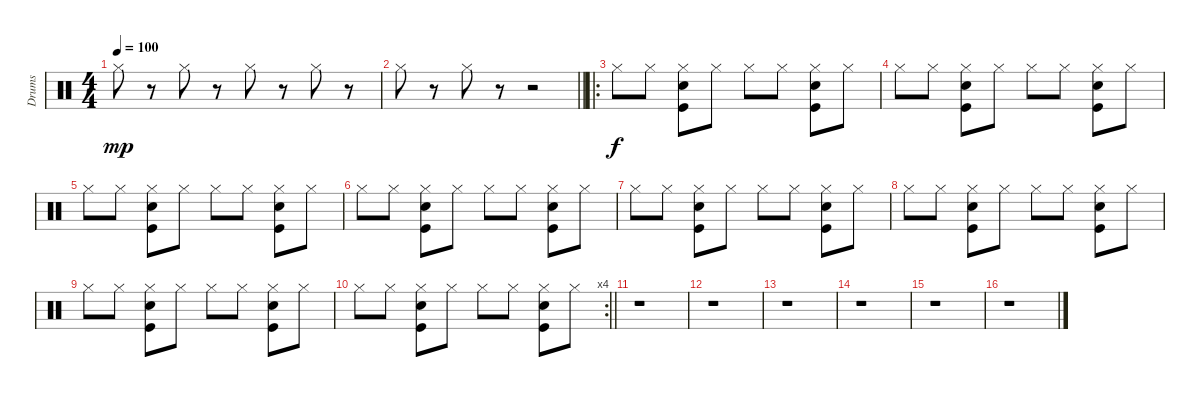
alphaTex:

\track ("Drums" "Drums") {instrument percussion}
\staff {score}
\articulation defaults
\ts (4 4)
\tempo 100
\clef neutral
\ks c "Hi-Hat (closed)".8{dy mp}
r.8 "Hi-Hat (closed)".8 r.8 "Hi-Hat (closed)".8 r.8 "Hi-Hat (closed)".8 r.8 |
\barLineRight lightlight "Hi-Hat (closed)".8
r.8 "Hi-Hat (closed)".8 r.8 r.2 |
\ro
\section ("" "")
"Hi-Hat (closed)".8{dy f} "Hi-Hat (closed)".8 ("Hi-Hat (closed)" "Snare (hit) 2" "Kick (hit)").8 "Hi-Hat (closed)".8 "Hi-Hat (closed)".8 "Hi-Hat (closed)".8 ("Hi-Hat (closed)" "Snare (hit) 2" "Kick (hit)").8 "Hi-Hat (closed)".8 |
"Hi-Hat (closed)".8 "Hi-Hat (closed)".8 ("Hi-Hat (closed)" "Snare (hit) 2" "Kick (hit)").8 "Hi-Hat (closed)".8 "Hi-Hat (closed)".8 "Hi-Hat (closed)".8 ("Hi-Hat (closed)" "Snare (hit) 2" "Kick (hit)").8 "Hi-Hat (closed)".8 |
"Hi-Hat (closed)".8 "Hi-Hat (closed)".8 ("Hi-Hat (closed)" "Snare (hit) 2" "Kick (hit)").8 "Hi-Hat (closed)".8 "Hi-Hat (closed)".8 "Hi-Hat (closed)".8 ("Hi-Hat (closed)" "Snare (hit) 2" "Kick (hit)").8 "Hi-Hat (closed)".8 |
"Hi-Hat (closed)".8 "Hi-Hat (closed)".8 ("Hi-Hat (closed)" "Snare (hit) 2" "Kick (hit)").8 "Hi-Hat (closed)".8 "Hi-Hat (closed)".8 "Hi-Hat (closed)".8 ("Hi-Hat (closed)" "Snare (hit) 2" "Kick (hit)").8 "Hi-Hat (closed)".8 |
"Hi-Hat (closed)".8 "Hi-Hat (closed)".8 ("Hi-Hat (closed)" "Snare (hit) 2" "Kick (hit)").8 "Hi-Hat (closed)".8 "Hi-Hat (closed)".8 "Hi-Hat (closed)".8 ("Hi-Hat (closed)" "Snare (hit) 2" "Kick (hit)").8 "Hi-Hat (closed)".8 |
"Hi-Hat (closed)".8 "Hi-Hat (closed)".8 ("Hi-Hat (closed)" "Snare (hit) 2" "Kick (hit)").8 "Hi-Hat (closed)".8 "Hi-Hat (closed)".8 "Hi-Hat (closed)".8 ("Hi-Hat (closed)" "Snare (hit) 2" "Kick (hit)").8 "Hi-Hat (closed)".8 |
"Hi-Hat (closed)".8 "Hi-Hat (closed)".8 ("Hi-Hat (closed)" "Snare (hit) 2" "Kick (hit)").8 "Hi-Hat (closed)".8 "Hi-Hat (closed)".8 "Hi-Hat (closed)".8 ("Hi-Hat (closed)" "Snare (hit) 2" "Kick (hit)").8 "Hi-Hat (closed)".8 |
\rc 4
\barLineRight lightlight "Hi-Hat (closed)".8 "Hi-Hat (closed)".8
("Hi-Hat (closed)" "Snare (hit) 2" "Kick (hit)").8 "Hi-Hat (closed)".8 "Hi-Hat (closed)".8 "Hi-Hat (closed)".8 ("Hi-Hat (closed)" "Snare (hit) 2" "Kick (hit)").8 "Hi-Hat (closed)".8 |
\section ("" "")
r.1 |
r.1 |
r.1 |
r.1 |
r.1 |
r.1
